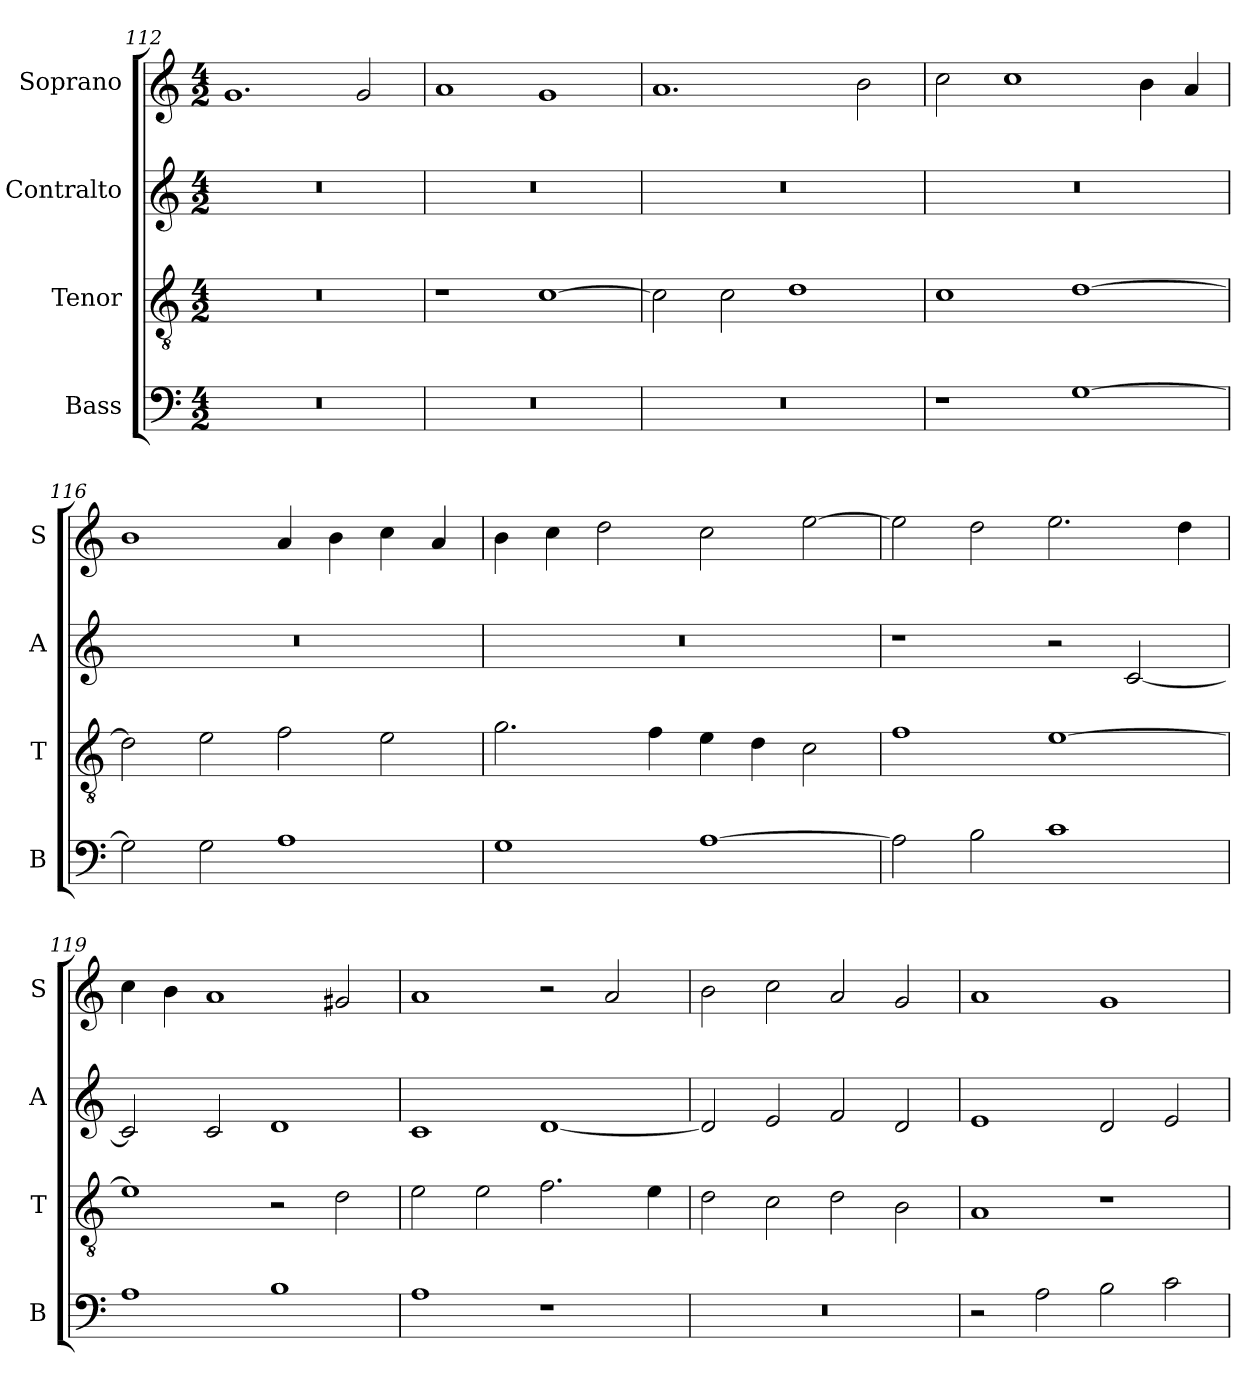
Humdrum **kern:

**kern	**kern	**kern	**kern
*part4	*part3	*part2	*part1
*staff4	*staff3	*staff2	*staff1
*I"Bass	*I"Tenor	*I"Contralto	*I"Soprano
*I'B	*I'T	*I'A	*I'S
*clefF4	*clefGv2	*clefG2	*clefG2
*k[]	*k[]	*k[]	*k[]
*G:mix	*G:mix	*G:mix	*G:mix
*M4/2	*M4/2	*M4/2	*M4/2
=112	=112	=112	=112
0r	0r	0r	1.g
.	.	.	2g
=113	=113	=113	=113
0r	1r	0r	1a
.	[1c	.	1g
=114	=114	=114	=114
0r	2c]	0r	1.a
.	2c	.	.
.	1d	.	.
.	.	.	2b
=115	=115	=115	=115
1r	1c	0r	2cc
.	.	.	1cc
[1G	[1d	.	.
.	.	.	4b
.	.	.	4a
=116	=116	=116	=116
2G]	2d]	0r	1b
2G	2e	.	.
1A	2f	.	4a
.	.	.	4b
.	2e	.	4cc
.	.	.	4a
=117	=117	=117	=117
1G	2.g	0r	4b
.	.	.	4cc
.	.	.	2dd
.	4f	.	.
[1A	4e	.	2cc
.	4d	.	.
.	2c	.	[2ee
=118	=118	=118	=118
2A]	1f	1r	2ee]
2B	.	.	2dd
1c	[1e	2r	2.ee
.	.	[2c	.
.	.	.	4dd
=119	=119	=119	=119
1A	1e]	2c]	4cc
.	.	.	4b
.	.	2c	1a
1B	2r	1d	.
.	2d	.	2g#X
=120	=120	=120	=120
1A	2e	1c	1a
.	2e	.	.
1r	2.f	[1d	2r
.	.	.	2a
.	4e	.	.
=121	=121	=121	=121
0r	2d	2d]	2b
.	2c	2e	2cc
.	2d	2f	2a
.	2B	2d	2g
=122	=122	=122	=122
2r	1A	1e	1a
2A	.	.	.
2B	1r	2d	1g
2c	.	2e	.
=	=	=	=
*-	*-	*-	*-
